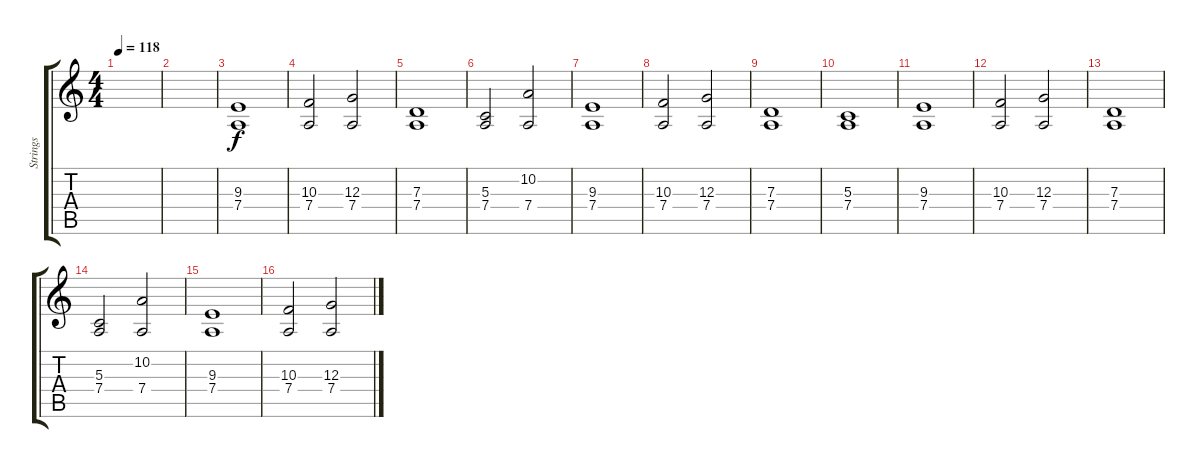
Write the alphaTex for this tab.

\track ("Strings" "Strings") {instrument stringensemble1}
\staff {score tabs}
\tuning (E4 B3 G3 D3 A2 E2) {hide}
\ts (4 4)
\tempo 118
\clef g2
\ks c
|
|
(9.3 7.4).1 |
(10.3 7.4).2 (12.3 7.4).2 |
(7.3 7.4).1 |
(5.3 7.4).2 (10.2 7.4).2 |
(9.3 7.4).1 |
(10.3 7.4).2 (12.3 7.4).2 |
(7.3 7.4).1 |
(5.3 7.4).1 |
(9.3 7.4).1 |
(10.3 7.4).2 (12.3 7.4).2 |
(7.3 7.4).1 |
(5.3 7.4).2 (10.2 7.4).2 |
(9.3 7.4).1 |
(10.3 7.4).2 (12.3 7.4).2
